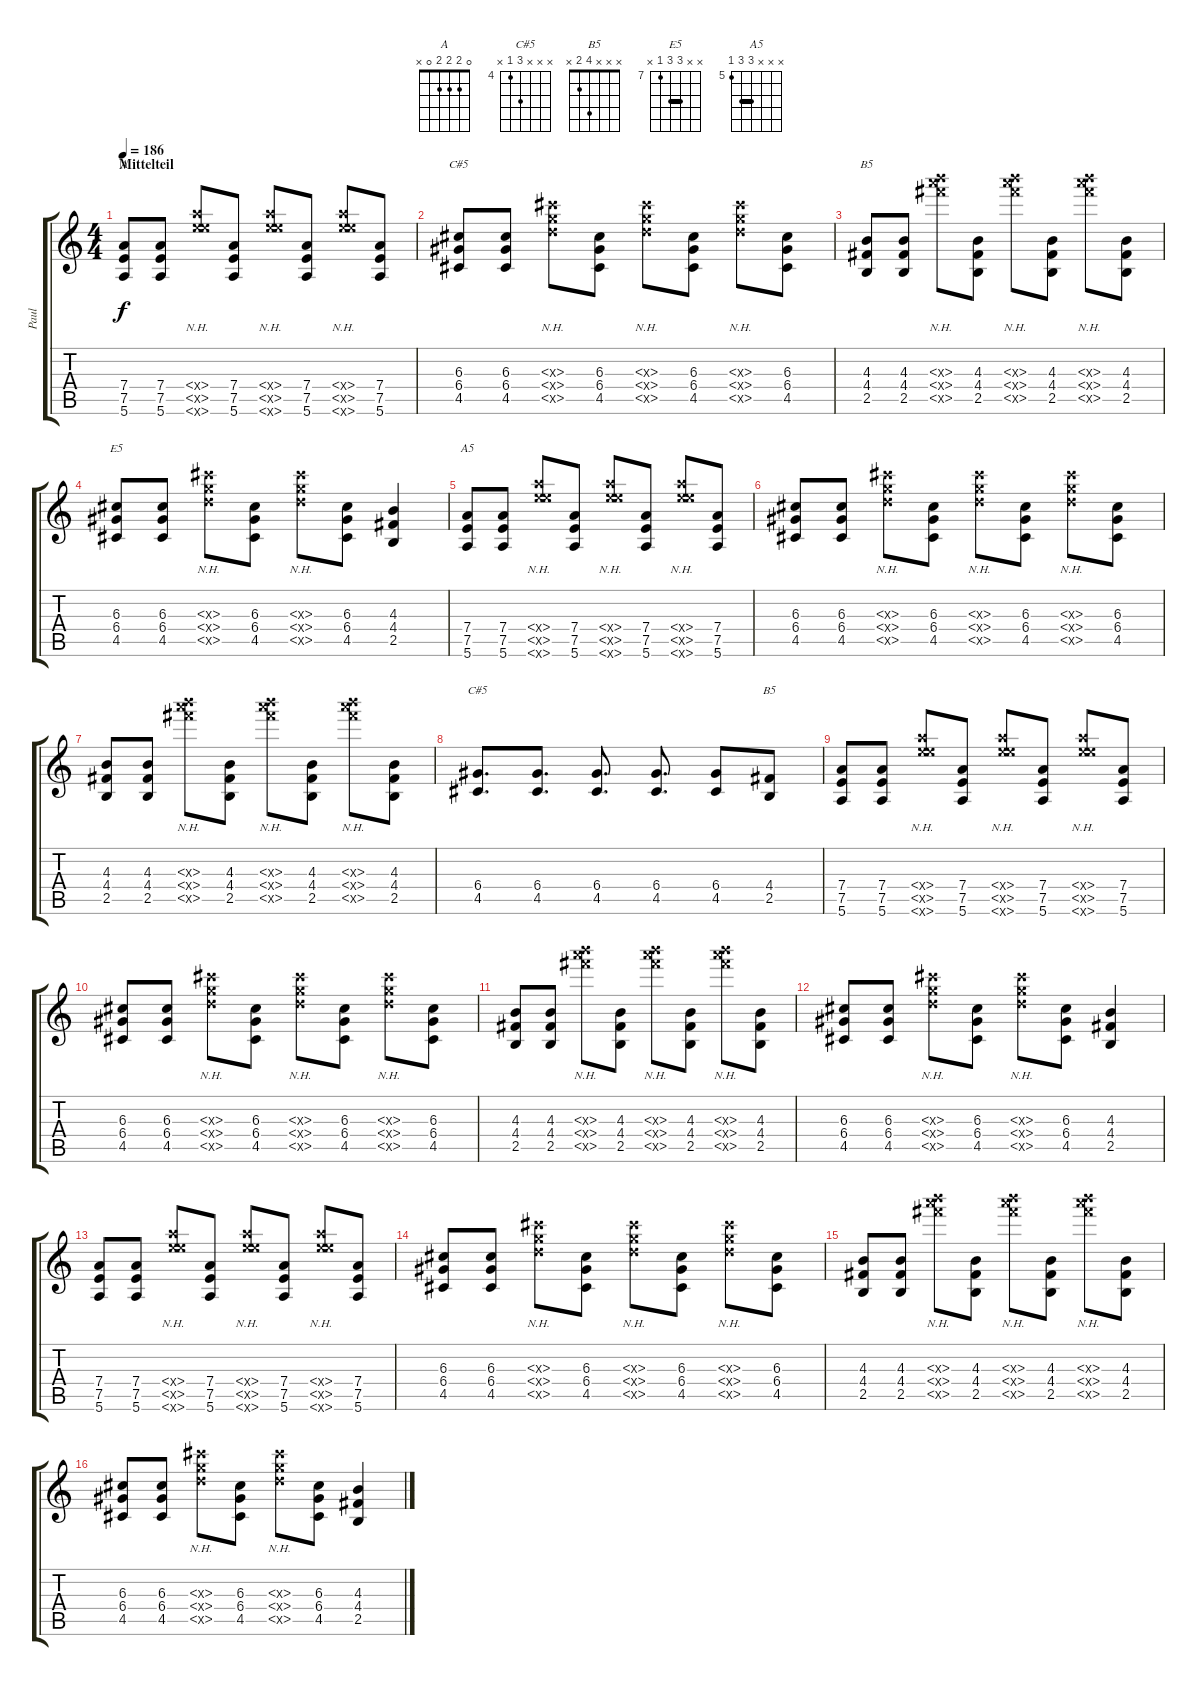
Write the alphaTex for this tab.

\track ("Paul" "Paul") {instrument distortionguitar}
\staff {score tabs}
\tuning (E4 B3 G3 D3 A2 E2) {hide}
\chord ("A" 0 2 2 2 0 x)
\chord ("C#5" x x 6 6 4 x) {firstfret 4 barre 6}
\chord ("B5" x x 4 4 2 x) {barre 4}
\chord ("E5" x x 9 9 7 x) {firstfret 7 barre 9}
\chord ("A5" x x x 7 7 5) {firstfret 5 barre 7}
\chord ("C#5" x x x 6 4 x) {firstfret 4}
\chord ("B5" x x x 4 2 x)
\ts (4 4)
\section ("" "Mittelteil")
\tempo 186
\clef g2
\ks c
(7.4 7.5 5.6).8{ch "A" dy f} (7.4 7.5 5.6).8 (7.4{nh x} 7.5{nh x} 5.6{nh x}).8 (7.4 7.5 5.6).8 (7.4{nh x} 7.5{nh x} 5.6{nh x}).8 (7.4 7.5 5.6).8 (7.4{nh x} 7.5{nh x} 5.6{nh x}).8 (7.4 7.5 5.6).8 |
(6.3 6.4 4.5).8{ch "C#5"} (6.3 6.4 4.5).8 (6.3{nh x} 6.4{nh x} 4.5{nh x}).8 (6.3 6.4 4.5).8 (6.3{nh x} 6.4{nh x} 4.5{nh x}).8 (6.3 6.4 4.5).8 (6.3{nh x} 6.4{nh x} 4.5{nh x}).8 (6.3 6.4 4.5).8 |
(4.3 4.4 2.5).8{ch "B5"} (4.3 4.4 2.5).8 (4.3{nh x} 4.4{nh x} 2.5{nh x}).8 (4.3 4.4 2.5).8 (4.3{nh x} 4.4{nh x} 2.5{nh x}).8 (4.3 4.4 2.5).8 (4.3{nh x} 4.4{nh x} 2.5{nh x}).8 (4.3 4.4 2.5).8 |
(6.3 6.4 4.5).8{ch "E5"} (6.3 6.4 4.5).8 (6.3{nh x} 6.4{nh x} 4.5{nh x}).8 (6.3 6.4 4.5).8 (6.3{nh x} 6.4{nh x} 4.5{nh x}).8 (6.3 6.4 4.5).8 (4.3 4.4 2.5).4 |
(7.4 7.5 5.6).8{ch "A5"} (7.4 7.5 5.6).8 (7.4{nh x} 7.5{nh x} 5.6{nh x}).8 (7.4 7.5 5.6).8 (7.4{nh x} 7.5{nh x} 5.6{nh x}).8 (7.4 7.5 5.6).8 (7.4{nh x} 7.5{nh x} 5.6{nh x}).8 (7.4 7.5 5.6).8 |
(6.3 6.4 4.5).8 (6.3 6.4 4.5).8 (6.3{nh x} 6.4{nh x} 4.5{nh x}).8 (6.3 6.4 4.5).8 (6.3{nh x} 6.4{nh x} 4.5{nh x}).8 (6.3 6.4 4.5).8 (6.3{nh x} 6.4{nh x} 4.5{nh x}).8 (6.3 6.4 4.5).8 |
(4.3 4.4 2.5).8 (4.3 4.4 2.5).8 (4.3{nh x} 4.4{nh x} 2.5{nh x}).8 (4.3 4.4 2.5).8 (4.3{nh x} 4.4{nh x} 2.5{nh x}).8 (4.3 4.4 2.5).8 (4.3{nh x} 4.4{nh x} 2.5{nh x}).8 (4.3 4.4 2.5).8 |
(6.4 4.5).8{d ch "C#5"} (6.4 4.5).8{d} (6.4 4.5).8{d} (6.4 4.5).8{d} (6.4 4.5).8 (4.4 2.5).8{ch "B5"} |
(7.4 7.5 5.6).8 (7.4 7.5 5.6).8 (7.4{nh x} 7.5{nh x} 5.6{nh x}).8 (7.4 7.5 5.6).8 (7.4{nh x} 7.5{nh x} 5.6{nh x}).8 (7.4 7.5 5.6).8 (7.4{nh x} 7.5{nh x} 5.6{nh x}).8 (7.4 7.5 5.6).8 |
(6.3 6.4 4.5).8 (6.3 6.4 4.5).8 (6.3{nh x} 6.4{nh x} 4.5{nh x}).8 (6.3 6.4 4.5).8 (6.3{nh x} 6.4{nh x} 4.5{nh x}).8 (6.3 6.4 4.5).8 (6.3{nh x} 6.4{nh x} 4.5{nh x}).8 (6.3 6.4 4.5).8 |
(4.3 4.4 2.5).8 (4.3 4.4 2.5).8 (4.3{nh x} 4.4{nh x} 2.5{nh x}).8 (4.3 4.4 2.5).8 (4.3{nh x} 4.4{nh x} 2.5{nh x}).8 (4.3 4.4 2.5).8 (4.3{nh x} 4.4{nh x} 2.5{nh x}).8 (4.3 4.4 2.5).8 |
(6.3 6.4 4.5).8 (6.3 6.4 4.5).8 (6.3{nh x} 6.4{nh x} 4.5{nh x}).8 (6.3 6.4 4.5).8 (6.3{nh x} 6.4{nh x} 4.5{nh x}).8 (6.3 6.4 4.5).8 (4.3 4.4 2.5).4 |
(7.4 7.5 5.6).8 (7.4 7.5 5.6).8 (7.4{nh x} 7.5{nh x} 5.6{nh x}).8 (7.4 7.5 5.6).8 (7.4{nh x} 7.5{nh x} 5.6{nh x}).8 (7.4 7.5 5.6).8 (7.4{nh x} 7.5{nh x} 5.6{nh x}).8 (7.4 7.5 5.6).8 |
(6.3 6.4 4.5).8 (6.3 6.4 4.5).8 (6.3{nh x} 6.4{nh x} 4.5{nh x}).8 (6.3 6.4 4.5).8 (6.3{nh x} 6.4{nh x} 4.5{nh x}).8 (6.3 6.4 4.5).8 (6.3{nh x} 6.4{nh x} 4.5{nh x}).8 (6.3 6.4 4.5).8 |
(4.3 4.4 2.5).8 (4.3 4.4 2.5).8 (4.3{nh x} 4.4{nh x} 2.5{nh x}).8 (4.3 4.4 2.5).8 (4.3{nh x} 4.4{nh x} 2.5{nh x}).8 (4.3 4.4 2.5).8 (4.3{nh x} 4.4{nh x} 2.5{nh x}).8 (4.3 4.4 2.5).8 |
(6.3 6.4 4.5).8 (6.3 6.4 4.5).8 (6.3{nh x} 6.4{nh x} 4.5{nh x}).8 (6.3 6.4 4.5).8 (6.3{nh x} 6.4{nh x} 4.5{nh x}).8 (6.3 6.4 4.5).8 (4.3 4.4 2.5).4
